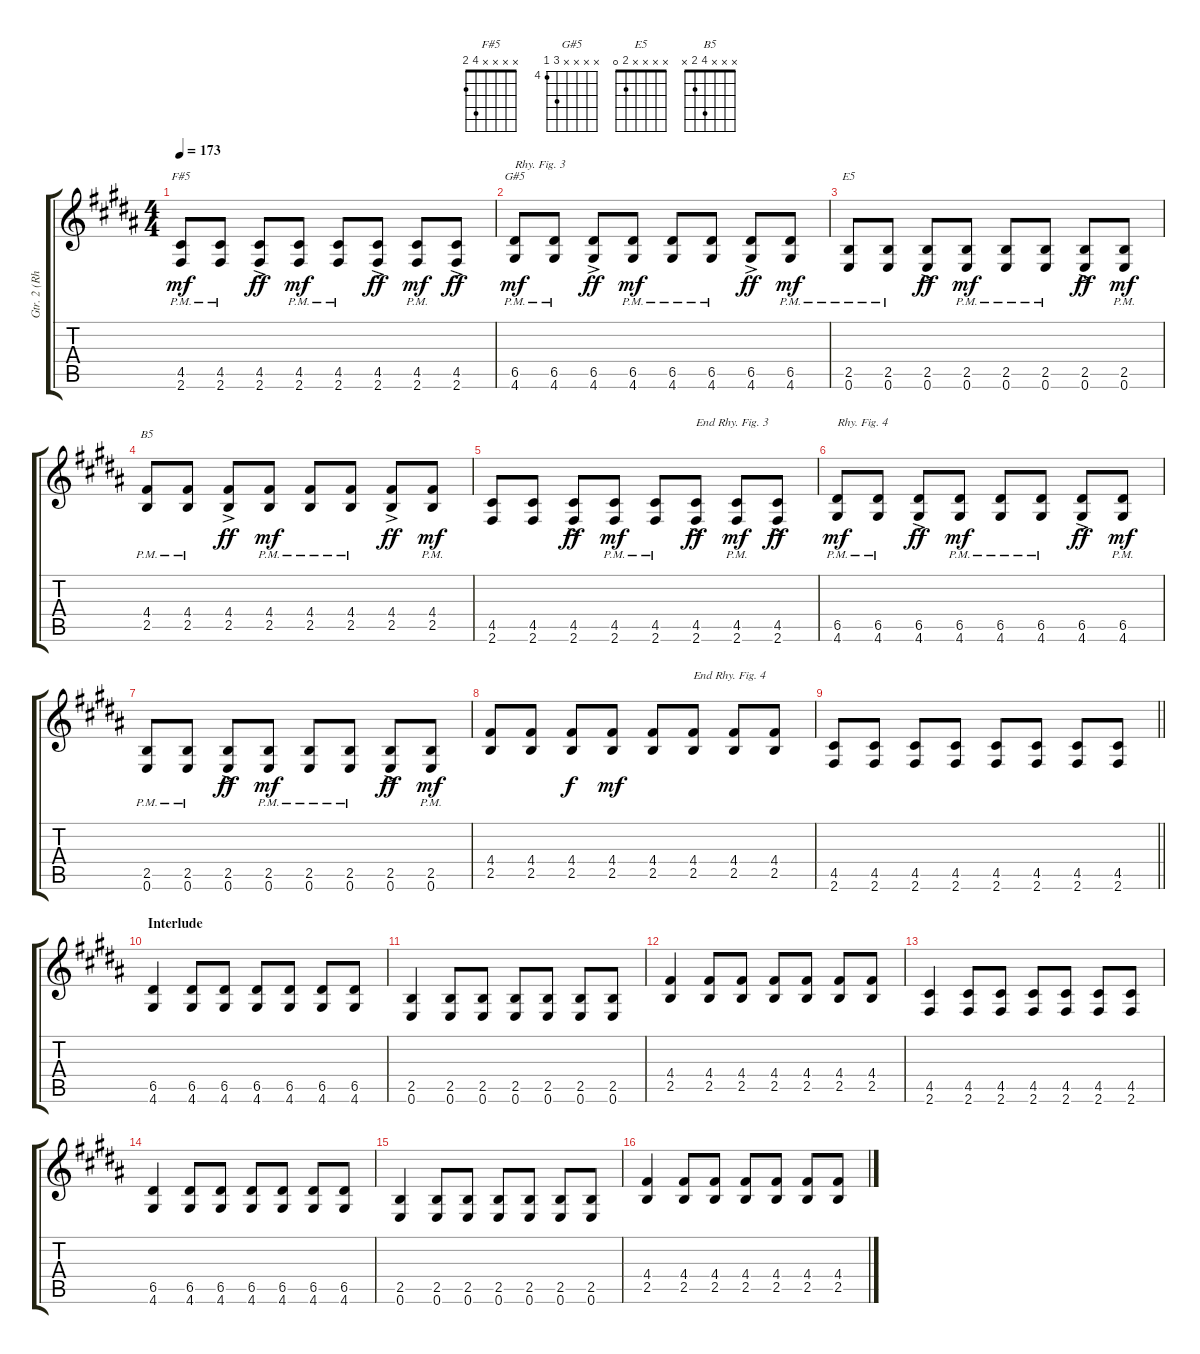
\track ("Gtr. 2 (Rhythm)" "Gtr. 2 (Rh") {instrument distortionguitar}
\staff {score tabs}
\tuning (E4 B3 G3 D3 A2 E2) {hide}
\chord ("F#5" x x x x 4 2)
\chord ("G#5" x x x x 6 4) {firstfret 4}
\chord ("E5" x x x x 2 0)
\chord ("B5" x x x 4 2 x)
\ts (4 4)
\tempo 173
\clef g2
\ks g#minor
(4.5{pm} 2.6{pm}).8{ch "F#5" dy mf} (4.5{pm} 2.6{pm}).8 (4.5{ac} 2.6{ac}).8{dy ff} (4.5{pm} 2.6{pm}).8{dy mf} (4.5{pm} 2.6{pm}).8 (4.5{ac} 2.6{ac}).8{dy ff} (4.5{pm} 2.6{pm}).8{dy mf} (4.5{ac} 2.6{ac}).8{dy ff} |
(6.5{pm} 4.6{pm}).8{ch "G#5" txt "Rhy. Fig. 3" dy mf} (6.5{pm} 4.6{pm}).8 (6.5{ac} 4.6{ac}).8{dy ff} (6.5{pm} 4.6{pm}).8{dy mf} (6.5{pm} 4.6{pm}).8 (6.5{pm} 4.6{pm}).8 (6.5{ac} 4.6{ac}).8{dy ff} (6.5{pm} 4.6{pm}).8{dy mf} |
(2.5{pm} 0.6{pm}).8{ch "E5"} (2.5{pm} 0.6{pm}).8 (2.5{ac} 0.6{ac}).8{dy ff} (2.5{pm} 0.6{pm}).8{dy mf} (2.5{pm} 0.6{pm}).8 (2.5{pm} 0.6{pm}).8 (2.5{ac} 0.6{ac}).8{dy ff} (2.5{pm} 0.6{pm}).8{dy mf} |
(4.4{pm} 2.5{pm}).8{ch "B5"} (4.4{pm} 2.5{pm}).8 (4.4{ac} 2.5{ac}).8{dy ff} (4.4{pm} 2.5{pm}).8{dy mf} (4.4{pm} 2.5{pm}).8 (4.4{pm} 2.5{pm}).8 (4.4{ac} 2.5{ac}).8{dy ff} (4.4{pm} 2.5{pm}).8{dy mf} |
(4.5 2.6).8 (4.5 2.6).8 (4.5{ac} 2.6{ac}).8{dy ff} (4.5{pm} 2.6{pm}).8{dy mf} (4.5{pm} 2.6{pm}).8 (4.5{ac} 2.6{ac}).8{txt "End Rhy. Fig. 3" dy ff} (4.5{pm} 2.6{pm}).8{dy mf} (4.5{ac} 2.6{ac}).8{dy ff} |
(6.5{pm} 4.6{pm}).8{txt "Rhy. Fig. 4" dy mf} (6.5{pm} 4.6{pm}).8 (6.5{ac} 4.6{ac}).8{dy ff} (6.5{pm} 4.6{pm}).8{dy mf} (6.5{pm} 4.6{pm}).8 (6.5{pm} 4.6{pm}).8 (6.5{ac} 4.6{ac}).8{dy ff} (6.5{pm} 4.6{pm}).8{dy mf} |
(2.5{pm} 0.6{pm}).8 (2.5{pm} 0.6{pm}).8 (2.5{ac} 0.6{ac}).8{dy ff} (2.5{pm} 0.6{pm}).8{dy mf} (2.5{pm} 0.6{pm}).8 (2.5{pm} 0.6{pm}).8 (2.5{ac} 0.6{ac}).8{dy ff} (2.5{pm} 0.6{pm}).8{dy mf} |
(4.4 2.5).8 (4.4 2.5).8 (4.4 2.5).8{dy f} (4.4 2.5).8{dy mf} (4.4 2.5).8 (4.4 2.5).8{txt "End Rhy. Fig. 4"} (4.4 2.5).8 (4.4 2.5).8 |
\barLineRight lightlight
(4.5 2.6).8 (4.5 2.6).8 (4.5 2.6).8 (4.5 2.6).8 (4.5 2.6).8 (4.5 2.6).8 (4.5 2.6).8 (4.5 2.6).8 |
\section ("" "Interlude")
(6.5 4.6).4 (6.5 4.6).8 (6.5 4.6).8 (6.5 4.6).8 (6.5 4.6).8 (6.5 4.6).8 (6.5 4.6).8 |
(2.5 0.6).4 (2.5 0.6).8 (2.5 0.6).8 (2.5 0.6).8 (2.5 0.6).8 (2.5 0.6).8 (2.5 0.6).8 |
(4.4 2.5).4 (4.4 2.5).8 (4.4 2.5).8 (4.4 2.5).8 (4.4 2.5).8 (4.4 2.5).8 (4.4 2.5).8 |
(4.5 2.6).4 (4.5 2.6).8 (4.5 2.6).8 (4.5 2.6).8 (4.5 2.6).8 (4.5 2.6).8 (4.5 2.6).8 |
(6.5 4.6).4 (6.5 4.6).8 (6.5 4.6).8 (6.5 4.6).8 (6.5 4.6).8 (6.5 4.6).8 (6.5 4.6).8 |
(2.5 0.6).4 (2.5 0.6).8 (2.5 0.6).8 (2.5 0.6).8 (2.5 0.6).8 (2.5 0.6).8 (2.5 0.6).8 |
(4.4 2.5).4 (4.4 2.5).8 (4.4 2.5).8 (4.4 2.5).8 (4.4 2.5).8 (4.4 2.5).8 (4.4 2.5).8
